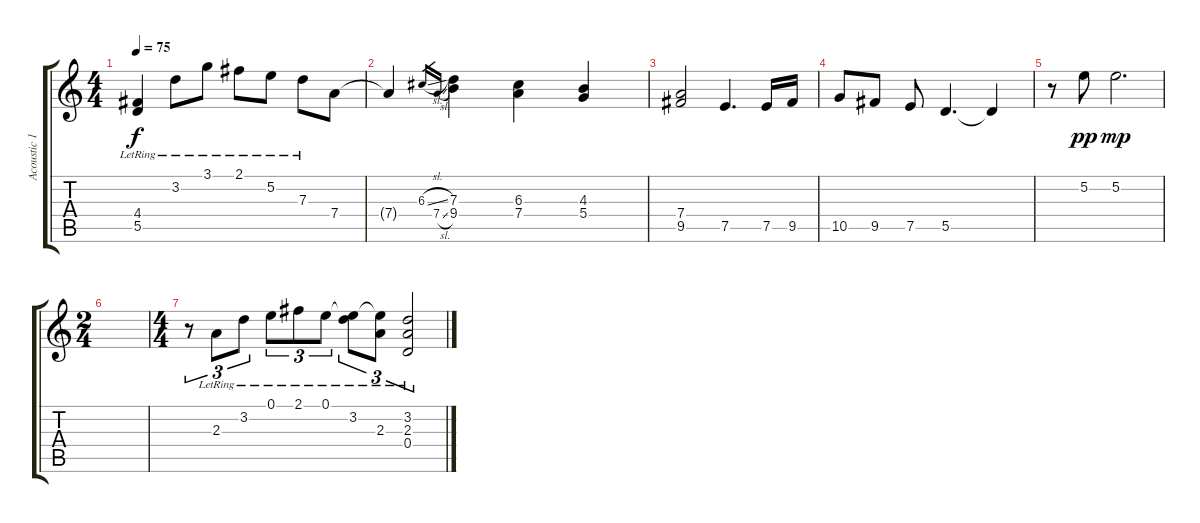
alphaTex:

\track ("Acoustic 1" "Acoustic 1") {instrument acousticguitarsteel}
\staff {score tabs}
\tuning (E4 B3 G3 D3 A2 E2) {hide}
\ts (4 4)
\tempo 75
\clef g2
\ks c
(4.4{lr} 5.5{lr}).4{dy f} 3.2{lr}.8 3.1{lr}.8 2.1{lr}.8 5.2{lr}.8 7.3{lr}.8 7.4.8 |
7.4{t}.4 6.3{sl}.16{gr} 7.4{sl}.16{gr} (7.3 9.4).4 (6.3 7.4).4 (4.3 5.4).4 |
(7.4 9.5).2 7.5.4{d} 7.5.16 9.5.16 |
10.5.8 9.5.8 7.5.8 5.5.4{d} 5.5{t}.4 |
r.8 5.2.8{dy pp} 5.2.2{d dy mp} |
\ts (2 4)
|
\ts (4 4)
r.8{tu (3 2)} 2.3{lr}.8{tu (3 2)} 3.2{lr}.8{tu (3 2)} 0.1{lr}.8{tu (3 2)} 2.1{lr}.8{tu (3 2)} 0.1{lr}.8{tu (3 2)} (0.1{t} 3.2{lr}).8{tu (3 2)} (0.1{t} 2.3{lr}).8{tu (3 2)} (3.2{lr} 2.3{lr} 0.4{lr}).2{tu (3 2)}
